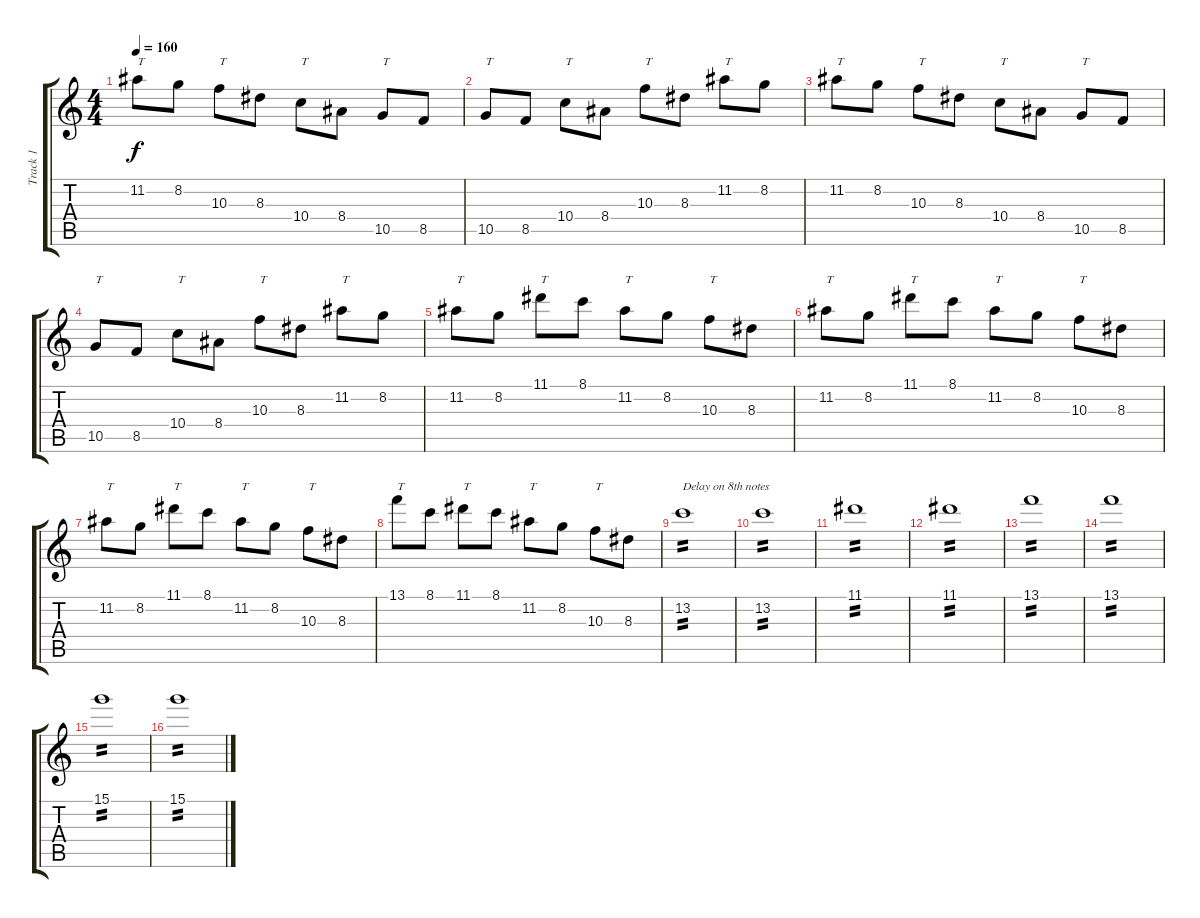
\track ("Track 1" "Track 1") {instrument acousticguitarsteel}
\staff {score tabs}
\tuning (E4 B3 G3 D3 A2 E2) {hide}
\ts (4 4)
\tempo 160
\clef g2
\ks c
11.2.8{txt "T" dy f} 8.2.8 10.3.8{txt "T"} 8.3.8 10.4.8{txt "T"} 8.4.8 10.5.8{txt "T"} 8.5.8 |
10.5.8{txt "T"} 8.5.8 10.4.8{txt "T"} 8.4.8 10.3.8{txt "T"} 8.3.8 11.2.8{txt "T"} 8.2.8 |
11.2.8{txt "T"} 8.2.8 10.3.8{txt "T"} 8.3.8 10.4.8{txt "T"} 8.4.8 10.5.8{txt "T"} 8.5.8 |
10.5.8{txt "T"} 8.5.8 10.4.8{txt "T"} 8.4.8 10.3.8{txt "T"} 8.3.8 11.2.8{txt "T"} 8.2.8 |
11.2.8{txt "T"} 8.2.8 11.1.8{txt "T"} 8.1.8 11.2.8{txt "T"} 8.2.8 10.3.8{txt "T"} 8.3.8 |
11.2.8{txt "T"} 8.2.8 11.1.8{txt "T"} 8.1.8 11.2.8{txt "T"} 8.2.8 10.3.8{txt "T"} 8.3.8 |
11.2.8{txt "T"} 8.2.8 11.1.8{txt "T"} 8.1.8 11.2.8{txt "T"} 8.2.8 10.3.8{txt "T"} 8.3.8 |
13.1.8{txt "T"} 8.1.8 11.1.8{txt "T"} 8.1.8 11.2.8{txt "T"} 8.2.8 10.3.8{txt "T"} 8.3.8 |
13.2.1{txt "Delay on 8th notes" tp 2} |
13.2.1{tp 2} |
11.1.1{tp 2} |
11.1.1{tp 2} |
13.1.1{tp 2} |
13.1.1{tp 2} |
15.1.1{tp 2} |
15.1.1{tp 2}
